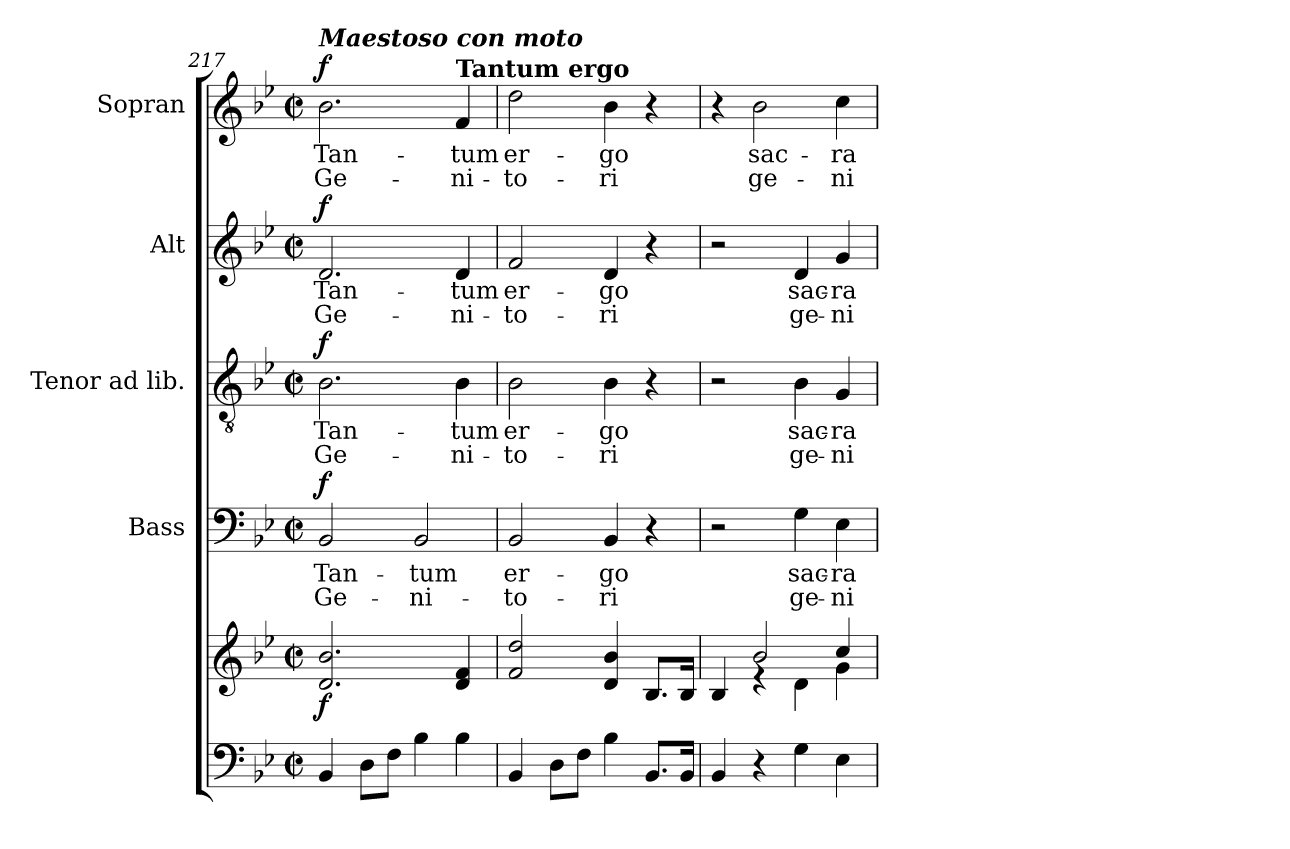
**kern	**kern	**dynam	**kern	**text	**text	**dynam	**kern	**text	**text	**dynam	**kern	**text	**text	**dynam	**kern	**text	**text	**dynam
*part5	*part5	*part5	*part4	*part4	*part4	*part4	*part3	*part3	*part3	*part3	*part2	*part2	*part2	*part2	*part1	*part1	*part1	*part1
*staff6	*staff5	*staff5/6	*staff4	*staff4	*staff4	*staff4	*staff3	*staff3	*staff3	*staff3	*staff2	*staff2	*staff2	*staff2	*staff1	*staff1	*staff1	*staff1
*	*	*	*I"Bass	*	*	*	*I"Tenor ad lib.	*	*	*	*I"Alt	*	*	*	*I"Sopran	*	*	*
*	*	*	*I'B.	*	*	*	*I'T.	*	*	*	*I'A.	*	*	*	*I'S.	*	*	*
!!LO:LB:g=z
*clefF4	*clefG2	*	*clefF4	*	*	*	*clefGv2	*	*	*	*clefG2	*	*	*	*clefG2	*	*	*
*k[b-e-]	*k[b-e-]	*	*k[b-e-]	*	*	*	*k[b-e-]	*	*	*	*k[b-e-]	*	*	*	*k[b-e-]	*	*	*
*B-:	*B-:	*	*B-:	*	*	*	*B-:	*	*	*	*B-:	*	*	*	*B-:	*	*	*
*M2/2	*M2/2	*	*M2/2	*	*	*	*M2/2	*	*	*	*M2/2	*	*	*	*M2/2	*	*	*
*met(c|)	*met(c|)	*	*met(c|)	*	*	*	*met(c|)	*	*	*	*met(c|)	*	*	*	*met(c|)	*	*	*
=217	=217	=217	=217	=217	=217	=217	=217	=217	=217	=217	=217	=217	=217	=217	=217	=217	=217	=217
!	!	!	!	!	!	!	!	!	!	!	!	!	!	!	!LO:TX:a:Bi:t=Maestoso con moto	!	!	!
!	!	!LO:DY:b	!	!LO:LY:b	!LO:LY:b	!LO:DY:a	!	!LO:LY:b	!LO:LY:b	!LO:DY:a	!	!LO:LY:b	!LO:LY:b	!LO:DY:a	!	!LO:LY:b	!LO:LY:b	!LO:DY:a
4BB-/	2.d/ 2.b-/	f	2BB-/	Tan-	Ge-	f	2.B-\	Tan-	Ge-	f	2.d/	Tan-	Ge-	f	2.b-\	Tan-	Ge-	f
8D\L	.	.	.	.	.	.	.	.	.	.	.	.	.	.	.	.	.	.
8F\J	.	.	.	.	.	.	.	.	.	.	.	.	.	.	.	.	.	.
!	!	!	!	!LO:LY:b	!LO:LY:b	!	!	!	!	!	!	!	!	!	!	!	!	!
4B-\	.	.	2BB-/	-tum	-ni-	.	.	.	.	.	.	.	.	.	.	.	.	.
!	!	!	!	!	!	!	!	!	!	!	!	!	!	!	!LO:TX:a:B:t=Tantum ergo	!	!	!
!	!	!	!	!	!	!	!	!LO:LY:b	!LO:LY:b	!	!	!LO:LY:b	!LO:LY:b	!	!	!LO:LY:b	!LO:LY:b	!
4B-\	4d/ 4f/	.	.	.	.	.	4B-\	-tum	-ni-	.	4d/	-tum	-ni-	.	4f/	-tum	-ni-	.
=218	=218	=218	=218	=218	=218	=218	=218	=218	=218	=218	=218	=218	=218	=218	=218	=218	=218	=218
!	!	!	!	!LO:LY:b	!LO:LY:b	!	!	!LO:LY:b	!LO:LY:b	!	!	!LO:LY:b	!LO:LY:b	!	!	!LO:LY:b	!LO:LY:b	!
4BB-/	2f/ 2dd/	.	2BB-/	er-	-to-	.	2B-\	er-	-to-	.	2f/	er-	-to-	.	2dd\	er-	-to-	.
8D\L	.	.	.	.	.	.	.	.	.	.	.	.	.	.	.	.	.	.
8F\J	.	.	.	.	.	.	.	.	.	.	.	.	.	.	.	.	.	.
!	!	!	!	!LO:LY:b	!LO:LY:b	!	!	!LO:LY:b	!LO:LY:b	!	!	!LO:LY:b	!LO:LY:b	!	!	!LO:LY:b	!LO:LY:b	!
4B-\	4d/ 4b-/	.	4BB-/	-go	-ri	.	4B-\	-go	-ri	.	4d/	-go	-ri	.	4b-\	-go	-ri	.
8.BB-/L	8.B-/L	.	4r	.	.	.	4r	.	.	.	4r	.	.	.	4r	.	.	.
16BB-/Jk	16B-/Jk	.	.	.	.	.	.	.	.	.	.	.	.	.	.	.	.	.
=219	=219	=219	=219	=219	=219	=219	=219	=219	=219	=219	=219	=219	=219	=219	=219	=219	=219	=219
*	*^	*	*	*	*	*	*	*	*	*	*	*	*	*	*	*	*	*
4BB-/	4B-/	4ryy	.	2r	.	.	.	2r	.	.	.	2r	.	.	.	4r	.	.	.
!	!	!	!	!	!	!	!	!	!	!	!	!	!	!	!	!	!LO:LY:b	!LO:LY:b	!
4r	2b-/	4rd	.	.	.	.	.	.	.	.	.	.	.	.	.	2b-\	sac-	ge-	.
!	!	!	!	!	!LO:LY:b	!LO:LY:b	!	!	!LO:LY:b	!LO:LY:b	!	!	!LO:LY:b	!LO:LY:b	!	!	!	!	!
4G\	.	4d\	.	4G\	sac-	ge-	.	4B-\	sac-	ge-	.	4d/	sac-	ge-	.	.	.	.	.
!	!	!	!	!	!LO:LY:b	!LO:LY:b	!	!	!LO:LY:b	!LO:LY:b	!	!	!LO:LY:b	!LO:LY:b	!	!	!LO:LY:b	!LO:LY:b	!
4E-\	4cc/	4g\	.	4E-\	-ra-	-ni-	.	4G/	-ra-	-ni-	.	4g/	-ra-	-ni-	.	4cc\	-ra-	-ni-	.
*	*v	*v	*	*	*	*	*	*	*	*	*	*	*	*	*	*	*	*	*
=	=	=	=	=	=	=	=	=	=	=	=	=	=	=	=	=	=	=
*-	*-	*-	*-	*-	*-	*-	*-	*-	*-	*-	*-	*-	*-	*-	*-	*-	*-	*-
